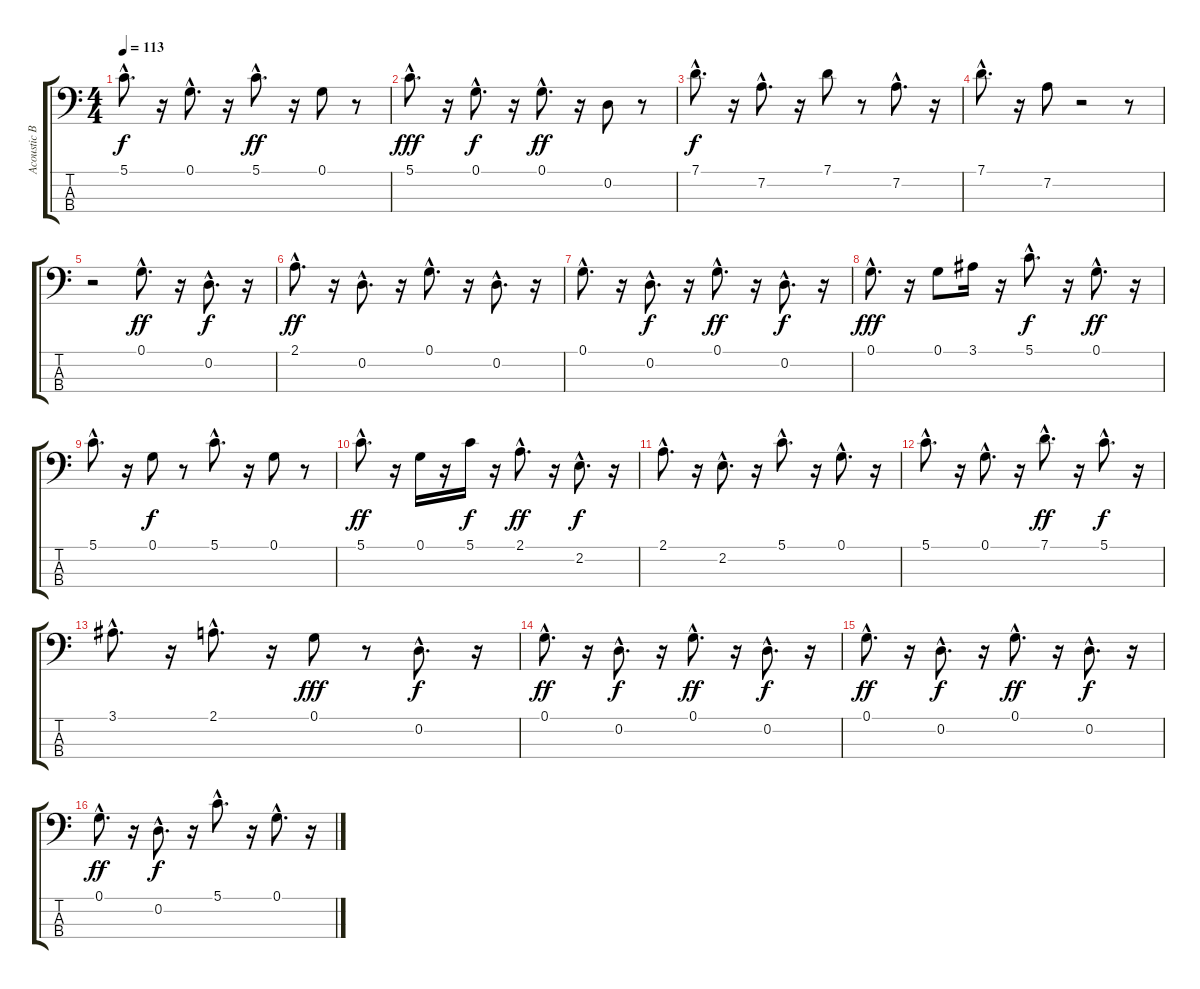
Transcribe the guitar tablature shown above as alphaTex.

\track ("Acoustic Bass" "Acoustic B") {instrument electricbassfinger}
\staff {score tabs}
\tuning (G2 D2 A1 E1) {hide}
\ts (4 4)
\tempo 113
\clef f4
\ks c
5.1{hac}.8{d dy f} r.16 0.1{hac}.8{d} r.16 5.1{hac}.8{d dy ff} r.16 0.1.8 r.8 |
5.1{hac}.8{d dy fff} r.16 0.1{hac}.8{d dy f} r.16 0.1{hac}.8{d dy ff} r.16 0.2.8 r.8 |
7.1{hac}.8{d dy f} r.16 7.2{hac}.8{d} r.16 7.1.8 r.8 7.2{hac}.8{d} r.16 |
7.1{hac}.8{d} r.16 7.2.8 r.2 r.8 |
r.2 0.1{hac}.8{d dy ff} r.16 0.2{hac}.8{d dy f} r.16 |
2.1{hac}.8{d dy ff} r.16 0.2{hac}.8{d} r.16 0.1{hac}.8{d} r.16 0.2{hac}.8{d} r.16 |
0.1{hac}.8{d} r.16 0.2{hac}.8{d dy f} r.16 0.1{hac}.8{d dy ff} r.16 0.2{hac}.8{d dy f} r.16 |
0.1{hac}.8{d dy fff} r.16 0.1.8 3.1.16 r.16 5.1{hac}.8{d dy f} r.16 0.1{hac}.8{d dy ff} r.16 |
5.1{hac}.8{d} r.16 0.1.8{dy f} r.8 5.1{hac}.8{d} r.16 0.1.8 r.8 |
5.1{hac}.8{d dy ff} r.16 0.1.16 r.16 5.1.16{dy f} r.16 2.1{hac}.8{d dy ff} r.16 2.2{hac}.8{d dy f} r.16 |
2.1{hac}.8{d} r.16 2.2{hac}.8{d} r.16 5.1{hac}.8{d} r.16 0.1{hac}.8{d} r.16 |
5.1{hac}.8{d} r.16 0.1{hac}.8{d} r.16 7.1{hac}.8{d dy ff} r.16 5.1{hac}.8{d dy f} r.16 |
3.1{hac}.8{d} r.16 2.1{hac}.8{d} r.16 0.1.8{dy fff} r.8 0.2{hac}.8{d dy f} r.16 |
0.1{hac}.8{d dy ff} r.16 0.2{hac}.8{d dy f} r.16 0.1{hac}.8{d dy ff} r.16 0.2{hac}.8{d dy f} r.16 |
0.1{hac}.8{d dy ff} r.16 0.2{hac}.8{d dy f} r.16 0.1{hac}.8{d dy ff} r.16 0.2{hac}.8{d dy f} r.16 |
0.1{hac}.8{d dy ff} r.16 0.2{hac}.8{d dy f} r.16 5.1{hac}.8{d} r.16 0.1{hac}.8{d} r.16
